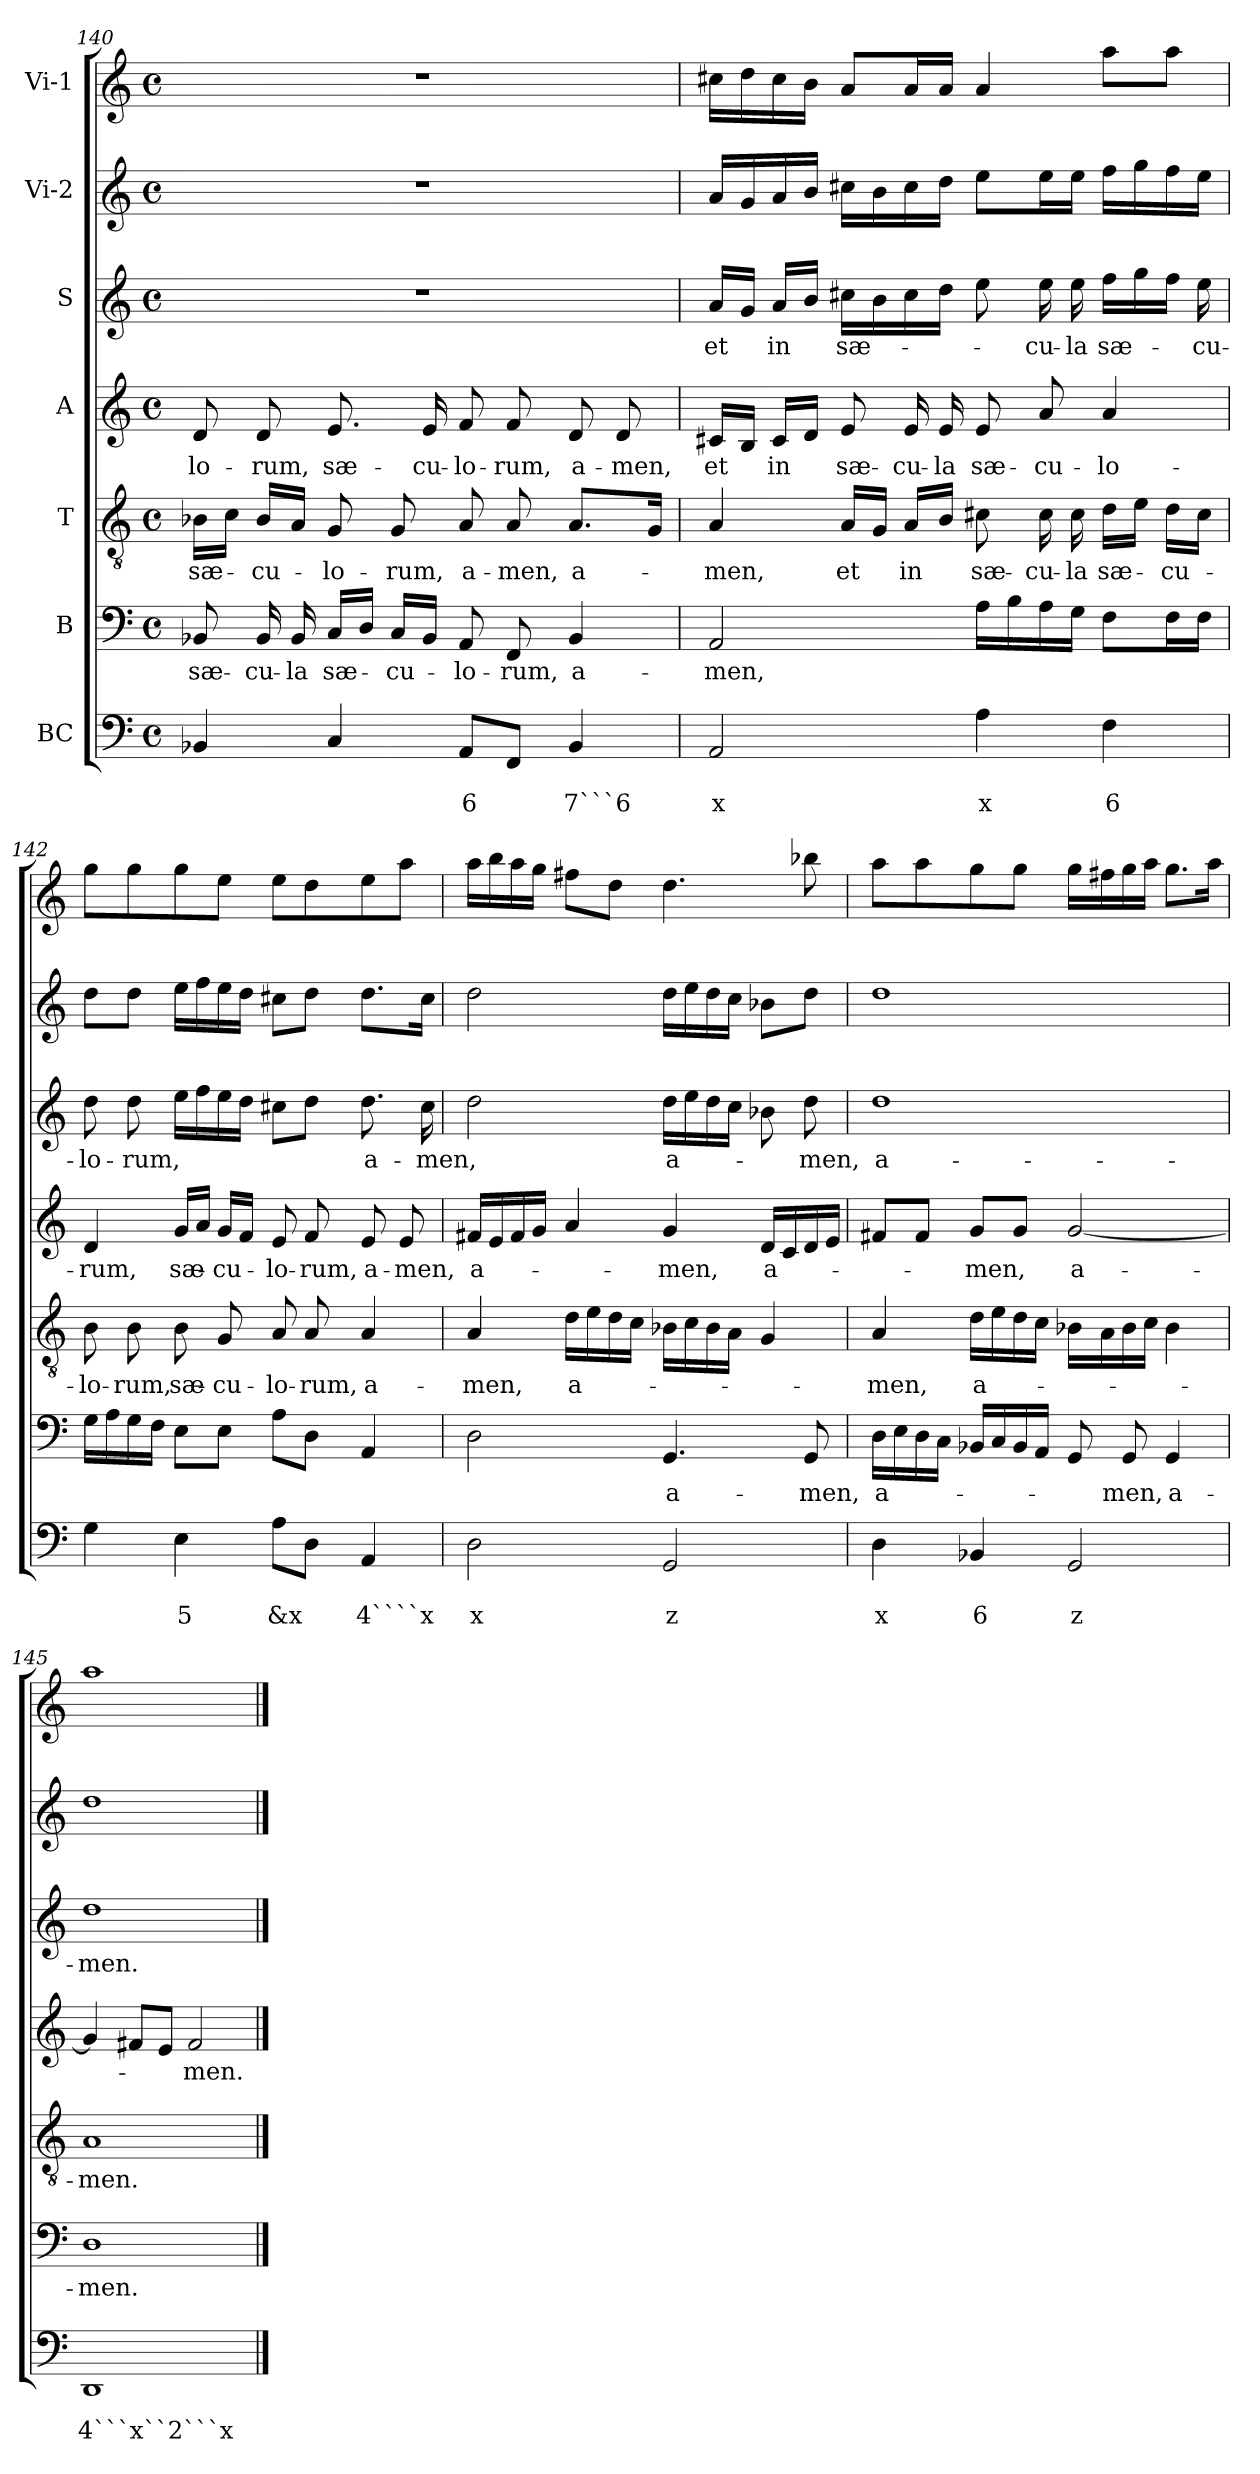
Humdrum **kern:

**kern	**text	**text	**kern	**text	**kern	**text	**kern	**text	**kern	**text	**kern	**kern
*part7	*part7	*part7	*part6	*part6	*part5	*part5	*part4	*part4	*part3	*part3	*part2	*part1
*staff7	*staff7	*staff7	*staff6	*staff6	*staff5	*staff5	*staff4	*staff4	*staff3	*staff3	*staff2	*staff1
*I"BC	*	*	*I"B	*	*I"T	*	*I"A	*	*I"S	*	*I"Vi-2	*I"Vi-1
*clefF4	*	*	*clefF4	*	*clefGv2	*	*clefG2	*	*clefG2	*	*clefG2	*clefG2
*k[]	*	*	*k[]	*	*k[]	*	*k[]	*	*k[]	*	*k[]	*k[]
*C:	*	*	*C:	*	*C:	*	*C:	*	*C:	*	*C:	*C:
*M4/4	*	*	*M4/4	*	*M4/4	*	*M4/4	*	*M4/4	*	*M4/4	*M4/4
*met(c)	*	*	*met(c)	*	*met(c)	*	*met(c)	*	*met(c)	*	*met(c)	*met(c)
=140	=140	=140	=140	=140	=140	=140	=140	=140	=140	=140	=140	=140
!	!	!	!	!LO:LY:b	!	!LO:LY:b	!	!LO:LY:b	!	!	!	!
4BB-X/	.	.	8BB-X/	sæ-	16B-X\LL	sæ-	8d/	-lo-	1r	.	1r	1r
.	.	.	.	.	16c\JJ	.	.	.	.	.	.	.
!	!	!	!	!LO:LY:b	!	!LO:LY:b	!	!LO:LY:b	!	!	!	!
.	.	.	16BB-/	-cu-	16B-/LL	-cu-	8d/	-rum,	.	.	.	.
!	!	!	!	!LO:LY:b	!	!	!	!	!	!	!	!
.	.	.	16BB-/	-la	16A/JJ	.	.	.	.	.	.	.
!	!	!	!	!LO:LY:b	!	!LO:LY:b	!	!LO:LY:b	!	!	!	!
4C/	.	.	16C/LL	sæ-	8G/	-lo-	8.e/	sæ-	.	.	.	.
.	.	.	16D/JJ	.	.	.	.	.	.	.	.	.
!	!	!	!	!LO:LY:b	!	!LO:LY:b	!	!	!	!	!	!
.	.	.	16C/LL	-cu-	8G/	-rum,	.	.	.	.	.	.
!	!	!	!	!	!	!	!	!LO:LY:b	!	!	!	!
.	.	.	16BB-/JJ	.	.	.	16e/	-cu-	.	.	.	.
!	!	!LO:LY:b	!	!LO:LY:b	!	!LO:LY:b	!	!LO:LY:b	!	!	!	!
8AA/L	.	6	8AA/	-lo-	8A/	a-	8f/	-lo-	.	.	.	.
!	!	!	!	!LO:LY:b	!	!LO:LY:b	!	!LO:LY:b	!	!	!	!
8FF/J	.	.	8FF/	-rum,	8A/	-men,	8f/	-rum,	.	.	.	.
!	!	!LO:LY:b	!	!LO:LY:b	!	!LO:LY:b	!	!LO:LY:b	!	!	!	!
4BB-/	.	7```6	4BB-/	a-	8.A/L	a-	8d/	a-	.	.	.	.
!	!	!	!	!	!	!	!	!LO:LY:b	!	!	!	!
.	.	.	.	.	.	.	8d/	-men,	.	.	.	.
.	.	.	.	.	16G/Jk	.	.	.	.	.	.	.
=141	=141	=141	=141	=141	=141	=141	=141	=141	=141	=141	=141	=141
!	!	!LO:LY:b	!	!LO:LY:b	!	!LO:LY:b	!	!LO:LY:b	!	!LO:LY:b	!	!
2AA/	.	x	2AA/	-men,	4A/	-men,	16c#X/LL	et	16a/LL	et	16a/LL	16cc#X\LL
.	.	.	.	.	.	.	16B/JJ	.	16g/JJ	.	16g/	16dd\
!	!	!	!	!	!	!	!	!LO:LY:b	!	!LO:LY:b	!	!
.	.	.	.	.	.	.	16c#/LL	in	16a/LL	in	16a/	16cc#\
.	.	.	.	.	.	.	16d/JJ	.	16b/JJ	.	16b/JJ	16b\JJ
!	!	!	!	!	!	!LO:LY:b	!	!LO:LY:b	!	!LO:LY:b	!	!
.	.	.	.	.	16A/LL	et	8e/	sæ-	16cc#X\LL	sæ-	16cc#X\LL	8a/L
.	.	.	.	.	16G/JJ	.	.	.	16b\	.	16b\	.
!	!	!	!	!	!	!LO:LY:b	!	!LO:LY:b	!	!	!	!
.	.	.	.	.	16A/LL	in	16e/	-cu-	16cc#\	.	16cc#\	16a/L
!	!	!	!	!	!	!	!	!LO:LY:b	!	!	!	!
.	.	.	.	.	16B/JJ	.	16e/	-la	16dd\JJ	.	16dd\JJ	16a/JJ
!	!	!LO:LY:b	!	!	!	!LO:LY:b	!	!LO:LY:b	!	!	!	!
4A\	.	x	16A\LL	.	8c#X\	sæ-	8e/	sæ-	8ee\	.	8ee\L	4a/
.	.	.	16B\	.	.	.	.	.	.	.	.	.
!	!	!	!	!	!	!LO:LY:b	!	!LO:LY:b	!	!LO:LY:b	!	!
.	.	.	16A\	.	16c#\	-cu-	8a/	-cu-	16ee\	-cu-	16ee\L	.
!	!	!	!	!	!	!LO:LY:b	!	!	!	!LO:LY:b	!	!
.	.	.	16G\JJ	.	16c#\	-la	.	.	16ee\	-la	16ee\JJ	.
!	!	!LO:LY:b	!	!	!	!LO:LY:b	!	!LO:LY:b	!	!LO:LY:b	!	!
4F\	.	6	8F\L	.	16d\LL	sæ-	4a/	-lo-	16ff\LL	sæ-	16ff\LL	8aa\L
.	.	.	.	.	16e\JJ	.	.	.	16gg\	.	16gg\	.
!	!	!	!	!	!	!LO:LY:b	!	!	!	!	!	!
.	.	.	16F\L	.	16d\LL	-cu-	.	.	16ff\JJ	.	16ff\	8aa\J
!	!	!	!	!	!	!	!	!	!	!LO:LY:b	!	!
.	.	.	16F\JJ	.	16c#\JJ	.	.	.	16ee\	-cu-	16ee\JJ	.
!!LO:LB:g=z
=142	=142	=142	=142	=142	=142	=142	=142	=142	=142	=142	=142	=142
!	!	!	!	!	!	!LO:LY:b	!	!LO:LY:b	!	!LO:LY:b	!	!
4G\	.	.	16G\LL	.	8B\	-lo-	4d/	-rum,	8dd\	-lo-	8dd\L	8gg\L
.	.	.	16A\	.	.	.	.	.	.	.	.	.
!	!	!	!	!	!	!LO:LY:b	!	!	!	!LO:LY:b	!	!
.	.	.	16G\	.	8B\	-rum,	.	.	8dd\	-rum,	8dd\J	8gg\
.	.	.	16F\JJ	.	.	.	.	.	.	.	.	.
!	!	!LO:LY:b	!	!	!	!LO:LY:b	!	!LO:LY:b	!	!	!	!
4E\	.	5	8E\L	.	8B\	sæ-	16g/LL	sæ-	16ee\LL	.	16ee\LL	8gg\
.	.	.	.	.	.	.	16a/JJ	.	16ff\	.	16ff\	.
!	!	!	!	!	!	!LO:LY:b	!	!LO:LY:b	!	!	!	!
.	.	.	8E\J	.	8G/	-cu-	16g/LL	-cu-	16ee\	.	16ee\	8ee\J
.	.	.	.	.	.	.	16f/JJ	.	16dd\JJ	.	16dd\JJ	.
!	!	!LO:LY:b	!	!	!	!LO:LY:b	!	!LO:LY:b	!	!	!	!
8A\L	.	&x	8A\L	.	8A/	-lo-	8e/	-lo-	8cc#X\L	.	8cc#X\L	8ee\L
!	!	!	!	!	!	!LO:LY:b	!	!LO:LY:b	!	!	!	!
8D\J	.	.	8D\J	.	8A/	-rum,	8f/	-rum,	8dd\J	.	8dd\J	8dd\
!	!	!LO:LY:b	!	!	!	!LO:LY:b	!	!LO:LY:b	!	!LO:LY:b	!	!
4AA/	.	4````x	4AA/	.	4A/	a-	8e/	a-	8.dd\	a-	8.dd\L	8ee\
!	!	!	!	!	!	!	!	!LO:LY:b	!	!	!	!
.	.	.	.	.	.	.	8e/	-men,	.	.	.	8aa\J
!	!	!	!	!	!	!	!	!	!	!LO:LY:b	!	!
.	.	.	.	.	.	.	.	.	16cc#\	-men,	16cc#\Jk	.
=143	=143	=143	=143	=143	=143	=143	=143	=143	=143	=143	=143	=143
!	!	!LO:LY:b	!	!	!	!LO:LY:b	!	!LO:LY:b	!	!	!	!
2D\	.	x	2D\	.	4A/	-men,	16f#X/LL	a-	2dd\	.	2dd\	16aa\LL
.	.	.	.	.	.	.	16e/	.	.	.	.	16bb\
.	.	.	.	.	.	.	16f#/	.	.	.	.	16aa\
.	.	.	.	.	.	.	16g/JJ	.	.	.	.	16gg\JJ
!	!	!	!	!	!	!LO:LY:b	!	!	!	!	!	!
.	.	.	.	.	16d\LL	a-	4a/	.	.	.	.	8ff#X\L
.	.	.	.	.	16e\	.	.	.	.	.	.	.
.	.	.	.	.	16d\	.	.	.	.	.	.	8dd\J
.	.	.	.	.	16c\JJ	.	.	.	.	.	.	.
!	!	!LO:LY:b	!	!LO:LY:b	!	!	!	!LO:LY:b	!	!LO:LY:b	!	!
2GG/	.	z	4.GG/	a-	16B-X\LL	.	4g/	-men,	16dd\LL	a-	16dd\LL	4.dd\
.	.	.	.	.	16c\	.	.	.	16ee\	.	16ee\	.
.	.	.	.	.	16B-\	.	.	.	16dd\	.	16dd\	.
.	.	.	.	.	16A\JJ	.	.	.	16cc\JJ	.	16cc\JJ	.
!	!	!	!	!	!	!	!	!LO:LY:b	!	!	!	!
.	.	.	.	.	4G/	.	16d/LL	a-	8b-X\	.	8b-X\L	.
.	.	.	.	.	.	.	16c/	.	.	.	.	.
!	!	!	!	!LO:LY:b	!	!	!	!	!	!LO:LY:b	!	!
.	.	.	8GG/	-men,	.	.	16d/	.	8dd\	-men,	8dd\J	8bb-X\
.	.	.	.	.	.	.	16e/JJ	.	.	.	.	.
=144	=144	=144	=144	=144	=144	=144	=144	=144	=144	=144	=144	=144
!	!	!LO:LY:b	!	!LO:LY:b	!	!LO:LY:b	!	!	!	!LO:LY:b	!	!
4D\	.	x	16D\LL	a-	4A/	-men,	8f#X/L	.	1dd	a-	1dd	8aa\L
.	.	.	16E\	.	.	.	.	.	.	.	.	.
.	.	.	16D\	.	.	.	8f#/J	.	.	.	.	8aa\
.	.	.	16C\JJ	.	.	.	.	.	.	.	.	.
!	!	!LO:LY:b	!	!	!	!LO:LY:b	!	!LO:LY:b	!	!	!	!
4BB-X/	.	6	16BB-X/LL	.	16d\LL	a-	8g/L	-men,	.	.	.	8gg\
.	.	.	16C/	.	16e\	.	.	.	.	.	.	.
.	.	.	16BB-/	.	16d\	.	8g/J	.	.	.	.	8gg\J
.	.	.	16AA/JJ	.	16c\JJ	.	.	.	.	.	.	.
!	!	!LO:LY:b	!	!	!	!	!	!LO:LY:b	!	!	!	!
2GG/	.	z	8GG/	.	16B-X\LL	.	[2g/	a-	.	.	.	16gg\LL
.	.	.	.	.	16A\	.	.	.	.	.	.	16ff#X\
!	!	!	!	!LO:LY:b	!	!	!	!	!	!	!	!
.	.	.	8GG/	-men,	16B-\	.	.	.	.	.	.	16gg\
.	.	.	.	.	16c\JJ	.	.	.	.	.	.	16aa\JJ
!	!	!	!	!LO:LY:b	!	!	!	!	!	!	!	!
.	.	.	4GG/	a-	4B-\	.	.	.	.	.	.	8.gg\L
.	.	.	.	.	.	.	.	.	.	.	.	16aa\Jk
=145	=145	=145	=145	=145	=145	=145	=145	=145	=145	=145	=145	=145
!	!	!LO:LY:b	!	!LO:LY:b	!	!LO:LY:b	!	!	!	!LO:LY:b	!	!
1DD	.	4```x``2```x	1D	-men.	1A	-men.	4g/]	.	1dd	-men.	1dd	1aa
.	.	.	.	.	.	.	8f#X/L	.	.	.	.	.
.	.	.	.	.	.	.	8e/J	.	.	.	.	.
!	!	!	!	!	!	!	!	!LO:LY:b	!	!	!	!
.	.	.	.	.	.	.	2f#/	-men.	.	.	.	.
==	==	==	==	==	==	==	==	==	==	==	==	==
*-	*-	*-	*-	*-	*-	*-	*-	*-	*-	*-	*-	*-
